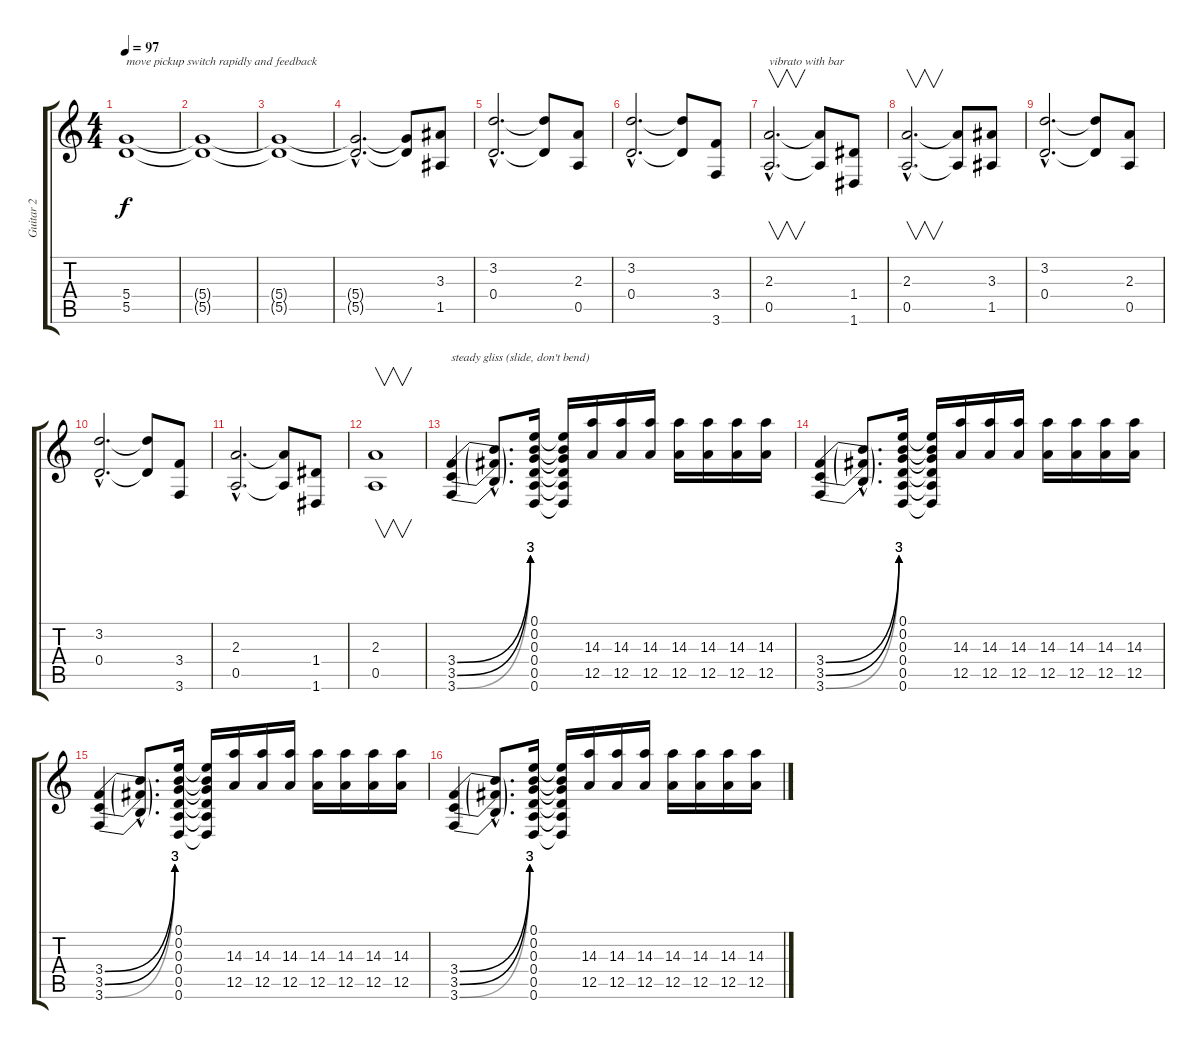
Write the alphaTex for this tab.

\track ("Guitar 2" "Guitar 2") {instrument overdrivenguitar}
\staff {score tabs}
\tuning (E4 B3 G3 D3 A2 D2) {hide}
\ts (4 4)
\tempo 97
\clef g2
\ks c
(5.4 5.5).1{txt "move pickup switch rapidly and feedback" dy f} |
(5.4{t} 5.5{t}).1 |
(5.4{t} 5.5{t}).1 |
(5.4{hac t} 5.5{hac t}).2{d} (5.4{t} 5.5{t}).8 (3.3 1.5).8 |
(3.2{hac} 0.4{hac}).2{d} (3.2{t} 0.4{t}).8 (2.3 0.5).8 |
(3.2{hac} 0.4{hac}).2{d} (3.2{t} 0.4{t}).8 (3.4 3.6).8 |
(2.3{hac} 0.5{hac}).2{v d txt "vibrato with bar"} (2.3{t} 0.5{t}).8 (1.4 1.6).8 |
(2.3{hac} 0.5{hac}).2{v d} (2.3{t} 0.5{t}).8 (3.3 1.5).8 |
(3.2{hac} 0.4{hac}).2{d} (3.2{t} 0.4{t}).8 (2.3 0.5).8 |
(3.2{hac} 0.4{hac}).2{d} (3.2{t} 0.4{t}).8 (3.4 3.6).8 |
(2.3{hac} 0.5{hac}).2{d} (2.3{t} 0.5{t}).8 (1.4 1.6).8 |
(2.3 0.5).1{v} |
(3.4{be (bend 0 0 60 12)} 3.5{be (bend 0 0 60 12)} 3.6{be (bend 0 0 60 12)}).4{txt "steady gliss (slide, don't bend)"} (3.4{hac t} 3.5{hac t} 3.6{hac t}).8{d} (0.1 0.2 0.3 0.4 0.5 0.6).16 (0.1{t} 0.2{t} 0.3{t} 0.4{t} 0.5{t} 0.6{t}).16 (14.3 12.5).16 (14.3 12.5).16 (14.3 12.5).16 (14.3 12.5).16 (14.3 12.5).16 (14.3 12.5).16 (14.3 12.5).16 |
(3.4{be (bend 0 0 60 12)} 3.5{be (bend 0 0 60 12)} 3.6{be (bend 0 0 60 12)}).4 (3.4{hac t} 3.5{hac t} 3.6{hac t}).8{d} (0.1 0.2 0.3 0.4 0.5 0.6).16 (0.1{t} 0.2{t} 0.3{t} 0.4{t} 0.5{t} 0.6{t}).16 (14.3 12.5).16 (14.3 12.5).16 (14.3 12.5).16 (14.3 12.5).16 (14.3 12.5).16 (14.3 12.5).16 (14.3 12.5).16 |
(3.4{be (bend 0 0 60 12)} 3.5{be (bend 0 0 60 12)} 3.6{be (bend 0 0 60 12)}).4 (3.4{hac t} 3.5{hac t} 3.6{hac t}).8{d} (0.1 0.2 0.3 0.4 0.5 0.6).16 (0.1{t} 0.2{t} 0.3{t} 0.4{t} 0.5{t} 0.6{t}).16 (14.3 12.5).16 (14.3 12.5).16 (14.3 12.5).16 (14.3 12.5).16 (14.3 12.5).16 (14.3 12.5).16 (14.3 12.5).16 |
(3.4{be (bend 0 0 60 12)} 3.5{be (bend 0 0 60 12)} 3.6{be (bend 0 0 60 12)}).4 (3.4{hac t} 3.5{hac t} 3.6{hac t}).8{d} (0.1 0.2 0.3 0.4 0.5 0.6).16 (0.1{t} 0.2{t} 0.3{t} 0.4{t} 0.5{t} 0.6{t}).16 (14.3 12.5).16 (14.3 12.5).16 (14.3 12.5).16 (14.3 12.5).16 (14.3 12.5).16 (14.3 12.5).16 (14.3 12.5).16
